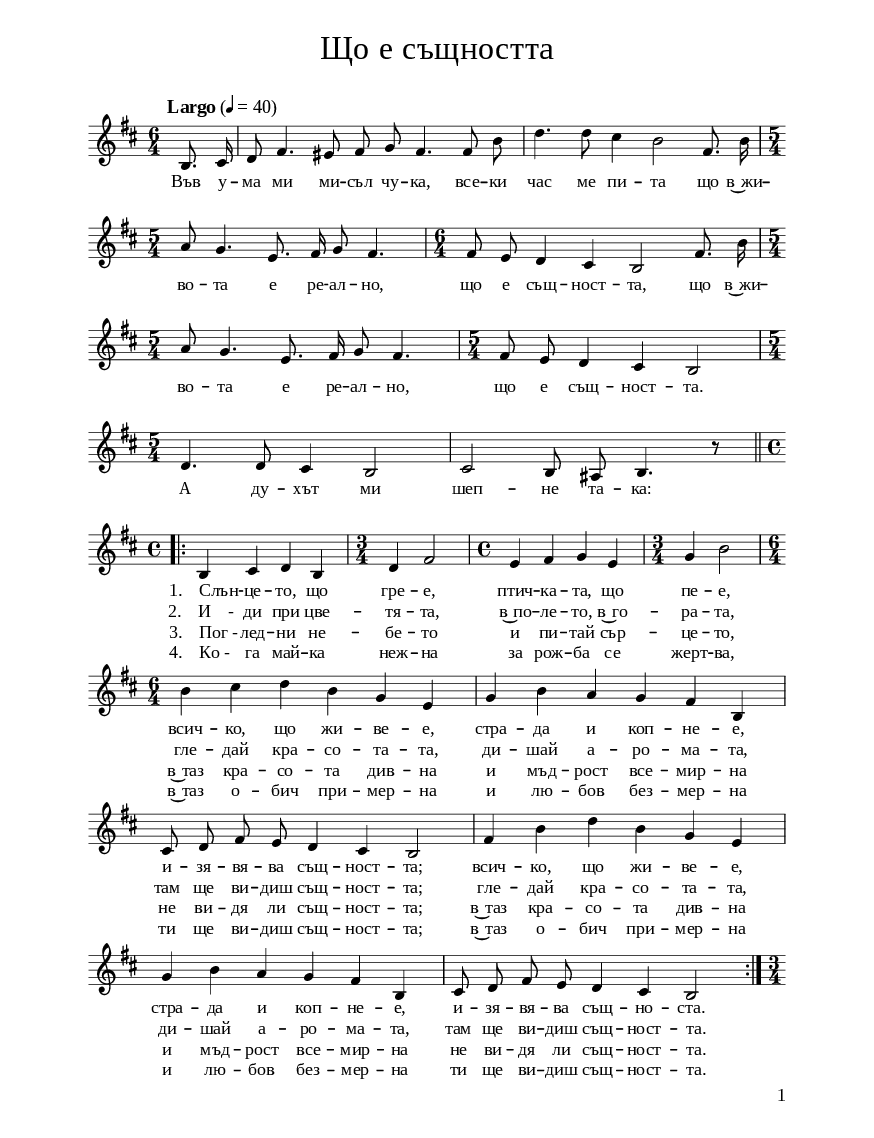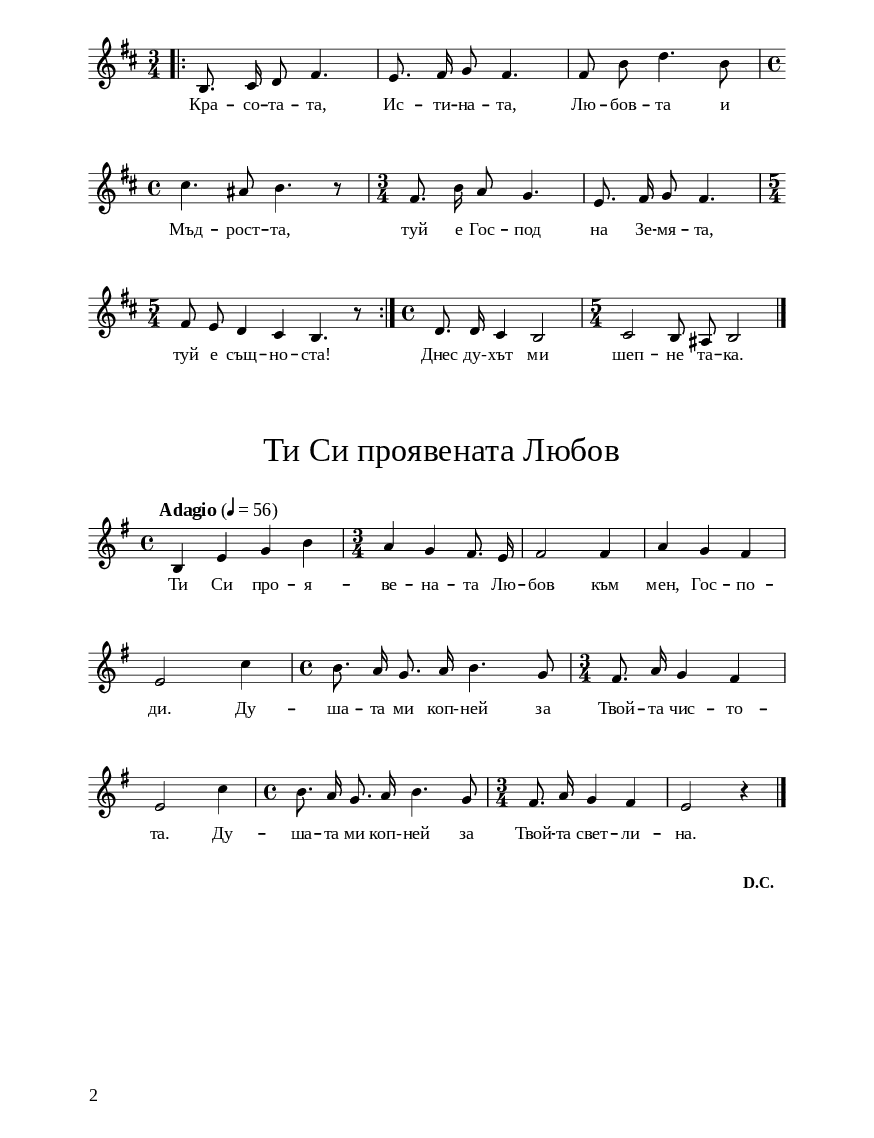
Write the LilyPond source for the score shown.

\version "2.24.3"

% include paper part and global functions
\include "include/globals.ily"

\bookpart {
  \label #'ref068
  \tocItem \markup "Що е същността"
  \include "include/bookpart-paper.ily"

  \header {
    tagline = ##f
  }

  \score {
    \include "include/score-layout.ily"

    \new Voice \absolute {
      \clef treble
      \key b \minor
      \time 6/4
      \tempoFunc "Largo" 4 "40"
      \partial 4
      \autoBeamOff

      b8. cis'16| d'8 fis'4. eis'8 fis'8 g'8 fis'4. fis'8 b'8| d''4. d''8 cis''4 b'2 fis'8. b'16 | \break

      \time 5/4  a'8 g'4. e'8. fis'16 g'8 fis'4. | \time 6/4 fis'8 e'8 d'4 cis'4 b2 fis'8. b'16 \time 5/4 | \break

      \time 5/4  a'8 g'4. e'8. fis'16 g'8 fis'4. | \time 5/4 fis'8 e'8 d'4 cis'4 b2 | \break

      \time 5/4 d'4. d'8 cis'4 b2 | cis'2 b8 ais8 b4. r8 | \break

      \bar ".|:-||"

      \time 4/4 b4 cis'4 d'4 b4 | \time 3/4 d'4 fis'2 | \time 4/4 e'4 fis' g' e' | \time 3/4 g'4 b'2  \break


      \time 6/4 b'4 cis''4 d'' b' g' e' | g' b' a' g' fis' b | \break

      cis'8 d' fis' e' d'4 cis' b2 | fis'4 b' d'' b' g' e' |\break

      g'4 b'4 a'4 g'4 fis'4 b |  cis'8 d' fis' e' d'4 cis'4 b2 | \break



      \time 3/4


      \bar ":|.|:"  b8. cis'16 d'8 fis'4. | e'8. fis'16 g'8 fis'4. | fis'8 b'8 d''4. b'8| \break

      \time 4/4 cis''4. ais'8 b'4. r8 | \time 3/4 fis'8. b'16 a'8 g'4. | e'8. fis'16 g'8 fis'4. | \break

      \time 5/4	fis'8 e' d'4 cis' b4. r8 \bar ":|." | \time 4/4 d'8. d'16 cis'4 b2 | \time 5/4 cis'2 b8 ais8 b2 |  \bar "|." \break


    }

    \addlyrics {
      Във у -- ма ми ми -- съл чу -- ка, все -- ки час ме пи -- та
      що в~жи -- во -- та е ре -- ал -- но, що е същ -- ност -- та,
      що в~жи -- во -- та е ре -- ал -- но, що е същ -- ност -- та.
      А ду -- хът ми шеп  -- не та  -- ка:

      "1.    Слън"  -- це  -- то, що гре -- е, птич -- ка -- та, що пе -- е,

      всич -- ко, що жи -- ве -- е, стра -- да и коп -- не -- е,

      и -- зя -- вя -- ва  същ -- ност -- та;   всич -- ко, що жи -- ве -- е, стра -- да и коп -- не -- е,

      и -- зя -- вя -- ва същ -- но -- ста.

      Кра  -- со  -- та  -- та, Ис  -- ти  -- на  -- та, Лю -- бов  -- та и Мъд  -- рост  -- та,

      туй е Гос  -- под на Зе  -- мя  -- та, туй е същ  -- но  -- ста! Днес "ду-"  -- хът ми шеп  -- не та  -- ка.
    }

    \addlyrics {
      " " " " " " " " " " " " " " " "

      " " " " " " " " " " " " " " " "

      " " " " " " " " " " " " " " " " " "

      " " " " " " " " " " " " " " " " " " " " " " " " " " " "

      " " " " " " " " " " " " " " " " " " "2.    И    - " ди при цве -- тя -- та, в~по -- ле -- то, в~го -- ра -- та,
      гле -- дай кра -- со -- та -- та, ди -- шай а -- ро -- ма -- та, там ще ви -- диш същ -- ност  -- та;
      гле -- дай кра -- со -- та -- та, ди -- шай а -- ро -- ма -- та, там ще ви -- диш същ -- ност  -- та.

      " " " " " " " " " " " " " " " " " "

      " " " " " " " " " " " " " " " " " "
    }

    \addlyrics {
      " " " " " " " " " " " " " " " "

      " " " " " " " " " " " " " " " "

      " " " " " " " " " " " " " " " " " "

      " " " " " " " " " " " " " " " " " " " " " " " " " " " "

      " " " " " " " " " " " " " " " " " " "3.    Пог -" -- лед  -- ни не -- бе -- то и пи -- тай сър -- це -- то,
      в~таз кра -- со -- та див -- на и мъд -- рост все -- мир -- на не ви -- дя ли същ -- ност -- та;  в~таз кра -- со -- та див -- на и мъд -- рост все -- мир -- на не ви -- дя ли същ -- ност -- та.

      " " " " " " " " " " " " " " " " " "

      " " " " " " " " " " " " " " " " " "
    }

    \addlyrics {
      " " " " " " " " " " " " " " " "

      " " " " " " " " " " " " " " " "

      " " " " " " " " " " " " " " " " " "

      " " " " " " " " " " " " " " " " " " " " " " " " " " " "

      " " " " " " " " " " " " " " " " " " "4.    Кo -  "  га май -- ка неж -- на за рож -- ба се жерт -- ва,
      в~таз о -- бич при -- мер -- на и лю -- бов без -- мер -- на
      ти ще ви -- диш същ -- ност -- та;
      в~таз о -- бич при -- мер -- на и лю -- бов без -- мер -- на
      ти ще ви -- диш същ -- ност -- та.

      " " " " " " " " " " " " " " " " " "

      " " " " " " " " " " " " " " " " " "
    }

    \header {
      title = \titleFunc "Що е същността" "Što e săštnostta"
    }

    \midi{}

  } % score



  \label #'ref055_2
  \tocItem \markup "Ти Си проявената Любов"
  \include "include/bookpart-paper.ily"
  \score {
    \include "include/score-layout.ily"

    \new Voice \absolute  {
      \clef treble
      \key e \minor
      \time 4/4
      \tempoFunc "Adagio" 4 "56"
      \autoBeamOff
      b4 e' g' b' | \time 3/4  a'4 g' fis'8. e'16 |
      fis'2 fis'4 |

      a'4 g' fis' \break |

      e'2 c''4 |

      \time 4/4  b'8. a'16 g'8. a'16 b'4. g'8   |
      \time 3/4  fis'8. a'16 g'4 fis' \break|  e'2 c''4   |

      \time 4/4  b'8. a'16 g'8. a'16 b'4. g'8 | \time 3/4  fis'8. a'16 g'4 fis' | e'2 r4 \bar "|."
    }

    \addlyrics {
      Ти Си про -- я -- ве -- на -- та Лю -- бов към мен, Гос -- по --
      ди. Ду -- ша -- та ми "коп-" -- ней за Твой -- та чис -- то --
      та. Ду -- ша -- та ми "коп-" -- ней за Твой -- та свет -- ли -- на.
    }

    \header {
      title = \titleFunc " Ти Си проявената Любов" "Ti Si projavenata Ljubov"
    }

    \midi{}

  } % score
  \markup \dc-one "D.C."


} % bookpart
